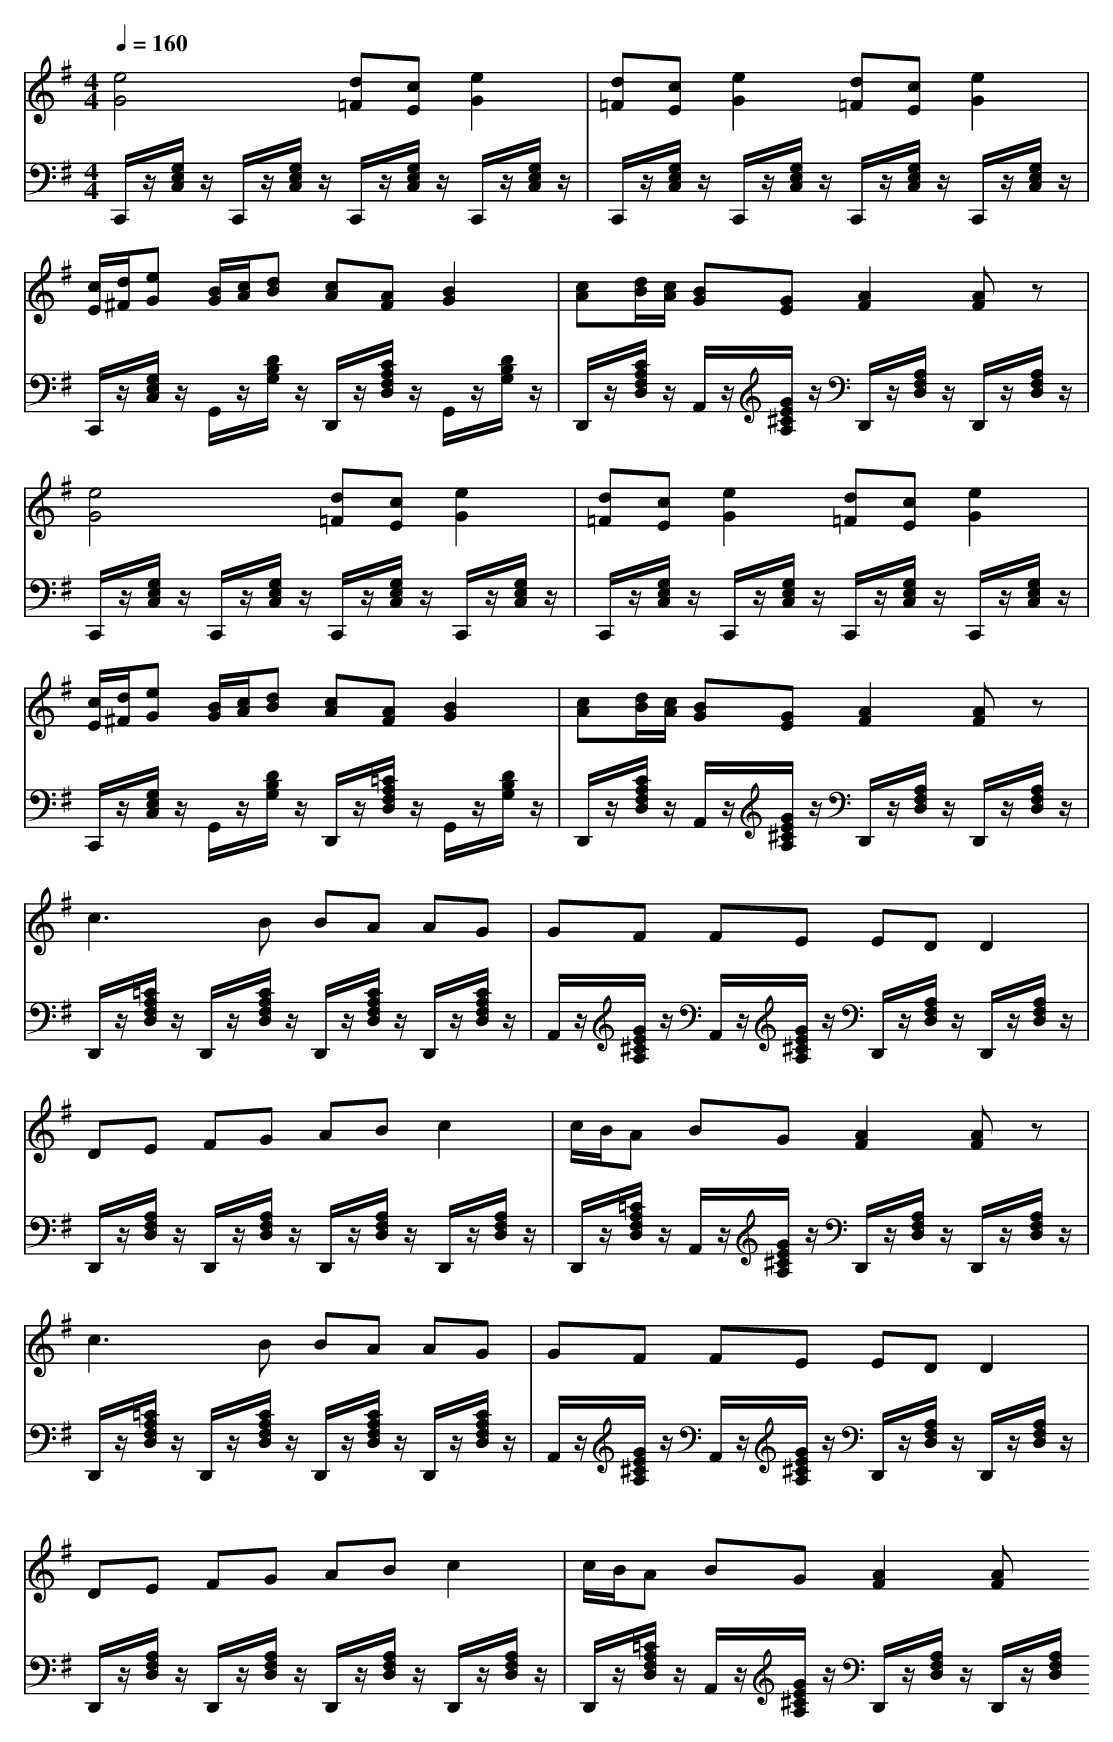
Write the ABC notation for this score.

X:1
T:
M: 4/4
L: 1/8
Q:1/4=160
K:G % 1 sharps
V:1
[e4G4] [d=F][cE] [e2G2]|[d=F][cE] [e2G2] [d=F][cE] [e2G2]|[c/2E/2][d/2^F/2][eG] [B/2G/2][c/2A/2][dB] [cA][AF] [B2G2]|[cA][d/2B/2][c/2A/2] [BG][GE] [A2F2] [AF]z|
[e4G4] [d=F][cE] [e2G2]|[d=F][cE] [e2G2] [d=F][cE] [e2G2]|[c/2E/2][d/2^F/2][eG] [B/2G/2][c/2A/2][dB] [cA][AF] [B2G2]|[cA][d/2B/2][c/2A/2] [BG][GE] [A2F2] [AF]z|
c3B BA AG|GF FE ED D2|DE FG AB c2|c/2B/2A BG [A2F2] [AF]z|
c3B BA AG|GF FE ED D2|DE FG AB c2|c/2B/2A BG [A2F2] [AF]
V:2
C,,/2z/2[G,/2E,/2C,/2]z/2 C,,/2z/2[G,/2E,/2C,/2]z/2 C,,/2z/2[G,/2E,/2C,/2]z/2 C,,/2z/2[G,/2E,/2C,/2]z/2|C,,/2z/2[G,/2E,/2C,/2]z/2 C,,/2z/2[G,/2E,/2C,/2]z/2 C,,/2z/2[G,/2E,/2C,/2]z/2 C,,/2z/2[G,/2E,/2C,/2]z/2|C,,/2z/2[G,/2E,/2C,/2]z/2 G,,/2z/2[D/2B,/2G,/2]z/2 D,,/2z/2[C/2A,/2F,/2D,/2]z/2 G,,/2z/2[D/2B,/2G,/2]z/2|D,,/2z/2[C/2A,/2F,/2D,/2]z/2 A,,/2z/2[G/2E/2^C/2A,/2]z/2 D,,/2z/2[A,/2F,/2D,/2]z/2 D,,/2z/2[A,/2F,/2D,/2]z/2|
C,,/2z/2[G,/2E,/2C,/2]z/2 C,,/2z/2[G,/2E,/2C,/2]z/2 C,,/2z/2[G,/2E,/2C,/2]z/2 C,,/2z/2[G,/2E,/2C,/2]z/2|C,,/2z/2[G,/2E,/2C,/2]z/2 C,,/2z/2[G,/2E,/2C,/2]z/2 C,,/2z/2[G,/2E,/2C,/2]z/2 C,,/2z/2[G,/2E,/2C,/2]z/2|C,,/2z/2[G,/2E,/2C,/2]z/2 G,,/2z/2[D/2B,/2G,/2]z/2 D,,/2z/2[=C/2A,/2F,/2D,/2]z/2 G,,/2z/2[D/2B,/2G,/2]z/2|D,,/2z/2[C/2A,/2F,/2D,/2]z/2 A,,/2z/2[G/2E/2^C/2A,/2]z/2 D,,/2z/2[A,/2F,/2D,/2]z/2 D,,/2z/2[A,/2F,/2D,/2]z/2|
D,,/2z/2[=C/2A,/2F,/2D,/2]z/2 D,,/2z/2[C/2A,/2F,/2D,/2]z/2 D,,/2z/2[C/2A,/2F,/2D,/2]z/2 D,,/2z/2[C/2A,/2F,/2D,/2]z/2|A,,/2z/2[G/2E/2^C/2A,/2]z/2 A,,/2z/2[G/2E/2^C/2A,/2]z/2 D,,/2z/2[A,/2F,/2D,/2]z/2 D,,/2z/2[A,/2F,/2D,/2]z/2|D,,/2z/2[A,/2F,/2D,/2]z/2 D,,/2z/2[A,/2F,/2D,/2]z/2 D,,/2z/2[A,/2F,/2D,/2]z/2 D,,/2z/2[A,/2F,/2D,/2]z/2|D,,/2z/2[=C/2A,/2F,/2D,/2]z/2 A,,/2z/2[G/2E/2^C/2A,/2]z/2 D,,/2z/2[A,/2F,/2D,/2]z/2 D,,/2z/2[A,/2F,/2D,/2]z/2|
D,,/2z/2[=C/2A,/2F,/2D,/2]z/2 D,,/2z/2[C/2A,/2F,/2D,/2]z/2 D,,/2z/2[C/2A,/2F,/2D,/2]z/2 D,,/2z/2[C/2A,/2F,/2D,/2]z/2|A,,/2z/2[G/2E/2^C/2A,/2]z/2 A,,/2z/2[G/2E/2^C/2A,/2]z/2 D,,/2z/2[A,/2F,/2D,/2]z/2 D,,/2z/2[A,/2F,/2D,/2]z/2|D,,/2z/2[A,/2F,/2D,/2]z/2 D,,/2z/2[A,/2F,/2D,/2]z/2 D,,/2z/2[A,/2F,/2D,/2]z/2 D,,/2z/2[A,/2F,/2D,/2]z/2|D,,/2z/2[=C/2A,/2F,/2D,/2]z/2 A,,/2z/2[G/2E/2^C/2A,/2]z/2 D,,/2z/2[A,/2F,/2D,/2]z/2 D,,/2z/2[A,/2F,/2D,/2]
